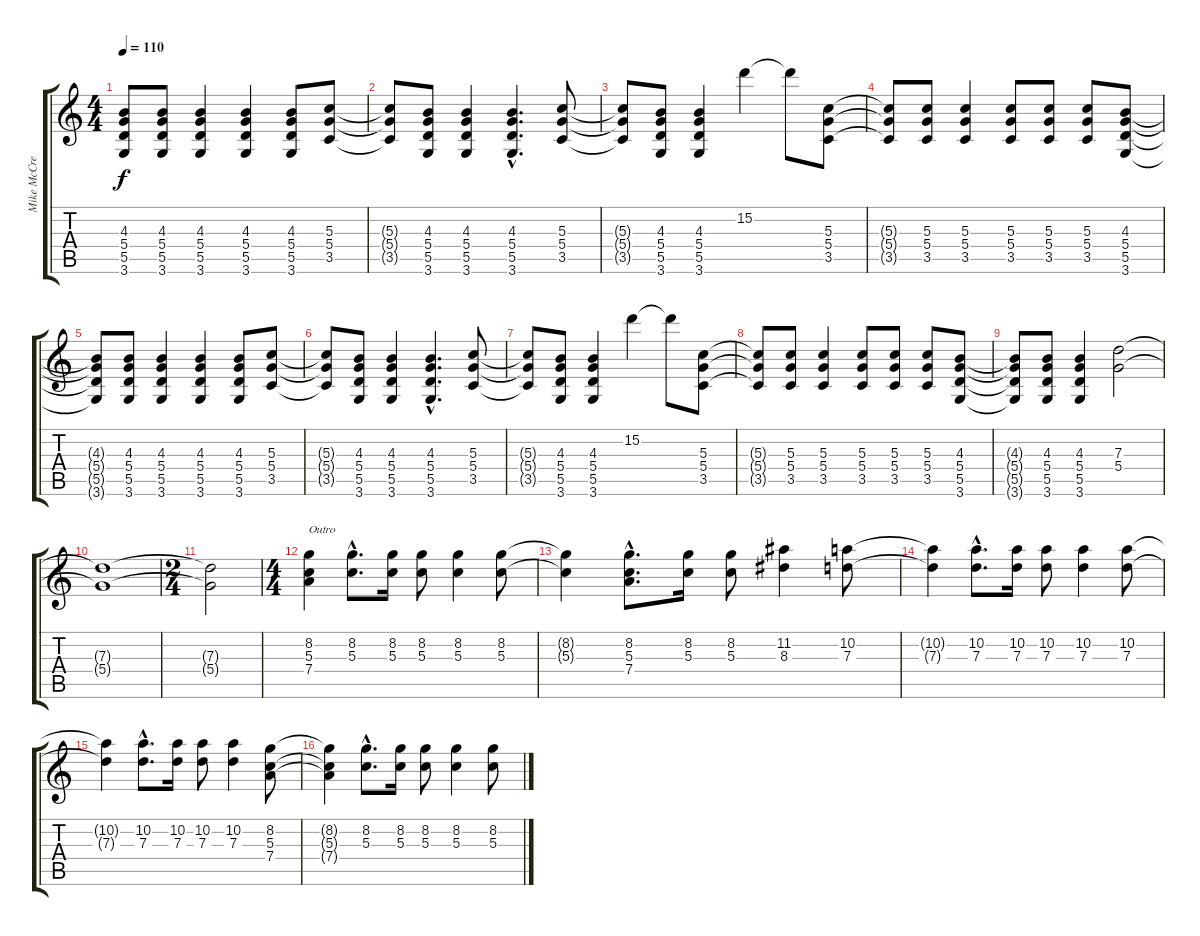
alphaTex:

\track ("Mike McCready" "Mike McCre") {instrument acousticguitarsteel}
\staff {score tabs}
\tuning (E4 B3 G3 D3 A2 E2) {hide}
\ts (4 4)
\tempo 110
\clef g2
\ks c
(4.3{t} 5.4{t} 5.5{t} 3.6{t}).8{dy f instrument distortionguitar} (4.3 5.4 5.5 3.6).8{instrument distortionguitar} (4.3 5.4 5.5 3.6).4{instrument distortionguitar} (4.3 5.4 5.5 3.6).4{instrument distortionguitar} (4.3 5.4 5.5 3.6).8{instrument distortionguitar} (5.3 5.4 3.5).8{instrument distortionguitar} |
(5.3{t} 5.4{t} 3.5{t}).8{instrument distortionguitar} (4.3 5.4 5.5 3.6).8{instrument distortionguitar} (4.3 5.4 5.5 3.6).4{instrument distortionguitar} (4.3{hac} 5.4{hac} 5.5{hac} 3.6{hac}).4{d instrument distortionguitar} (5.3 5.4 3.5).8{instrument distortionguitar} |
(5.3{t} 5.4{t} 3.5{t}).8{instrument distortionguitar} (4.3 5.4 5.5 3.6).8{instrument distortionguitar} (4.3 5.4 5.5 3.6).4{instrument distortionguitar} 15.2.4{instrument distortionguitar} 15.2{t}.8{instrument distortionguitar} (5.3 5.4 3.5).8{instrument distortionguitar} |
(5.3{t} 5.4{t} 3.5{t}).8{instrument distortionguitar} (5.3 5.4 3.5).8{instrument distortionguitar} (5.3 5.4 3.5).4{instrument distortionguitar} (5.3 5.4 3.5).8{instrument distortionguitar} (5.3 5.4 3.5).8{instrument distortionguitar} (5.3 5.4 3.5).8{instrument distortionguitar} (4.3 5.4 5.5 3.6).8{instrument distortionguitar} |
(4.3{t} 5.4{t} 5.5{t} 3.6{t}).8{instrument distortionguitar} (4.3 5.4 5.5 3.6).8{instrument distortionguitar} (4.3 5.4 5.5 3.6).4{instrument distortionguitar} (4.3 5.4 5.5 3.6).4{instrument distortionguitar} (4.3 5.4 5.5 3.6).8{instrument distortionguitar} (5.3 5.4 3.5).8{instrument distortionguitar} |
(5.3{t} 5.4{t} 3.5{t}).8{instrument distortionguitar} (4.3 5.4 5.5 3.6).8{instrument distortionguitar} (4.3 5.4 5.5 3.6).4{instrument distortionguitar} (4.3{hac} 5.4{hac} 5.5{hac} 3.6{hac}).4{d instrument distortionguitar} (5.3 5.4 3.5).8{instrument distortionguitar} |
(5.3{t} 5.4{t} 3.5{t}).8{instrument distortionguitar} (4.3 5.4 5.5 3.6).8{instrument distortionguitar} (4.3 5.4 5.5 3.6).4{instrument distortionguitar} 15.2.4{instrument distortionguitar} 15.2{t}.8{instrument distortionguitar} (5.3 5.4 3.5).8{instrument distortionguitar} |
(5.3{t} 5.4{t} 3.5{t}).8{instrument distortionguitar} (5.3 5.4 3.5).8{instrument distortionguitar} (5.3 5.4 3.5).4{instrument distortionguitar} (5.3 5.4 3.5).8{instrument distortionguitar} (5.3 5.4 3.5).8{instrument distortionguitar} (5.3 5.4 3.5).8{instrument distortionguitar} (4.3 5.4 5.5 3.6).8{instrument distortionguitar} |
(4.3{t} 5.4{t} 5.5{t} 3.6{t}).8{instrument distortionguitar} (4.3 5.4 5.5 3.6).8{instrument distortionguitar} (4.3 5.4 5.5 3.6).4{instrument distortionguitar} (7.3 5.4).2{instrument distortionguitar} |
(7.3{t} 5.4{t}).1{instrument distortionguitar} |
\ts (2 4)
(7.3{t} 5.4{t}).2{instrument distortionguitar} |
\ts (4 4)
(8.2 5.3 7.4).4{txt "Outro" instrument acousticguitarsteel} (8.2{hac} 5.3{hac}).8{d} (8.2 5.3).16 (8.2 5.3).8 (8.2 5.3).4 (8.2 5.3).8 |
(8.2{t} 5.3{t}).4 (8.2{hac} 5.3{hac} 7.4{hac}).8{d} (8.2 5.3).16 (8.2 5.3).8 (11.2 8.3).4 (10.2 7.3).8 |
(10.2{t} 7.3{t}).4 (10.2{hac} 7.3{hac}).8{d} (10.2 7.3).16 (10.2 7.3).8 (10.2 7.3).4 (10.2 7.3).8 |
(10.2{t} 7.3{t}).4 (10.2{hac} 7.3{hac}).8{d} (10.2 7.3).16 (10.2 7.3).8 (10.2 7.3).4 (8.2 5.3 7.4).8 |
(8.2{t} 5.3{t} 7.4{t}).4 (8.2{hac} 5.3{hac}).8{d} (8.2 5.3).16 (8.2 5.3).8 (8.2 5.3).4 (8.2 5.3).8
